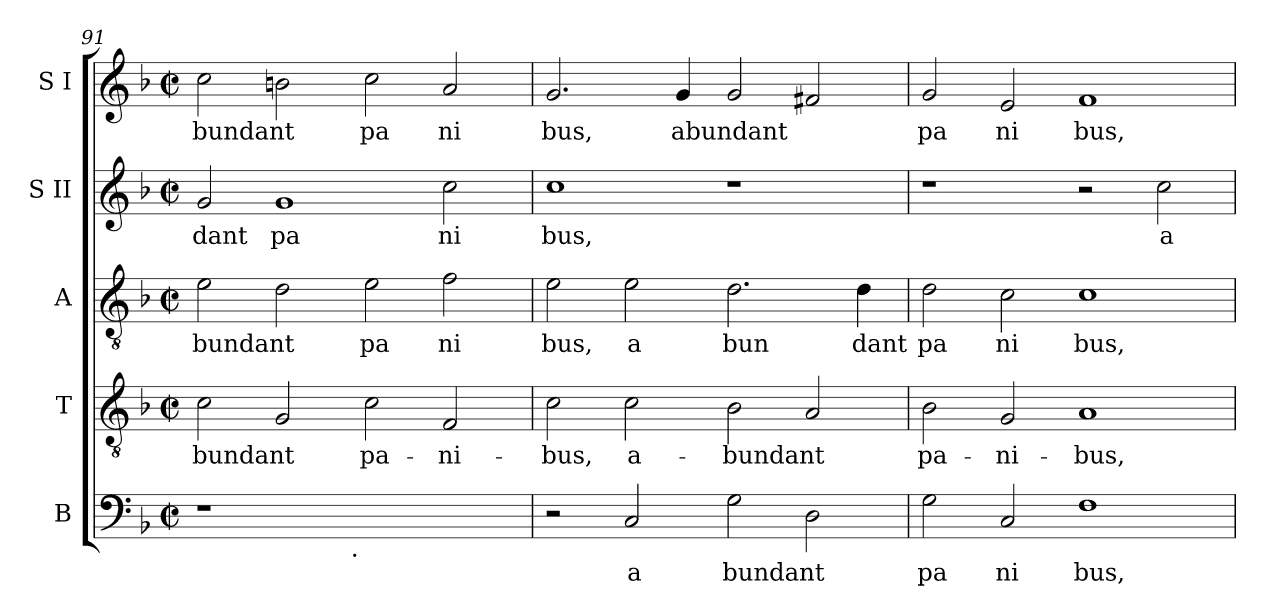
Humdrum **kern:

**kern	**text	**kern	**text	**kern	**text	**kern	**text	**kern	**text
*part5	*part5	*part4	*part4	*part3	*part3	*part2	*part2	*part1	*part1
*staff5	*staff5	*staff4	*staff4	*staff3	*staff3	*staff2	*staff2	*staff1	*staff1
*I"B	*	*I"T	*	*I"A	*	*I"S II	*	*I"S I	*
!!LO:PB:g=z
*clefF4	*	*clefGv2	*	*clefGv2	*	*clefG2	*	*clefG2	*
*k[b-]	*	*k[b-]	*	*k[b-]	*	*k[b-]	*	*k[b-]	*
*F:	*	*F:	*	*F:	*	*F:	*	*F:	*
*M2/2	*	*M2/2	*	*M2/2	*	*M2/2	*	*M2/2	*
*met(c|)	*	*met(c|)	*	*met(c|)	*	*met(c|)	*	*met(c|)	*
=91	=91	=91	=91	=91	=91	=91	=91	=91	=91
!	!	!	!LO:LY:b:cj	!	!LO:LY:b:cj	!	!LO:LY:b:cj	!	!LO:LY:b:cj
*^	*	*	*	*	*	*	*	*	*
1r	2ryy	.	2c\	bundant	2e\	-bundant	2g/	dant	2cc\	bundant
!	!	!	!	!LO:LY:b:cj	!	!LO:LY:b:cj	!	!LO:LY:b:cj	!	!LO:LY:b:cj
.	4...ryy	.	2G/	.	2d\	.	1g	pa	2bn\	.
!	!LO:TX:b:t=.	!	!	!	!	!	!	!	!	!
.	1ryy	.	.	.	.	.	.	.	.	.
!	!	!	!	!LO:LY:b:cj	!	!LO:LY:b:cj	!	!	!	!LO:LY:b:cj
1ryy	.	.	2c\	pa-	2e\	pa	.	.	2cc\	pa
!	!	!	!	!LO:LY:b:cj	!	!LO:LY:b:cj	!	!LO:LY:b:cj	!	!LO:LY:b:cj
.	.	.	2F/	-ni-	2f\	ni	2cc\	ni	2a/	ni
.	32ryy	.	.	.	.	.	.	.	.	.
=92	=92	=92	=92	=92	=92	=92	=92	=92	=92	=92
!	!	!	!	!LO:LY:b:cj	!	!LO:LY:b:cj	!	!LO:LY:b:cj	!	!LO:LY:b:cj
*v	*v	*	*	*	*	*	*	*	*	*
2r	.	2c\	-bus,	2e\	bus,	1cc	bus,	2.g/	bus,
!	!LO:LY:b:cj	!	!LO:LY:b:cj	!	!LO:LY:b:cj	!	!	!	!
2C/	a	2c\	a-	2e\	a	.	.	.	.
!	!	!	!	!	!	!	!	!	!LO:LY:b:cj
.	.	.	.	.	.	.	.	4g/	abundant
!	!LO:LY:b:cj	!	!LO:LY:b:cj	!	!LO:LY:b:cj	!	!	!	!LO:LY:b:cj
2G\	bundant	2B-\	-bundant	2.d\	bun	1r	.	2g/	.
!	!LO:LY:b:cj	!	!LO:LY:b:cj	!	!	!	!	!	!LO:LY:b:cj
2D\	.	2A/	.	.	.	.	.	2f#/	.
!	!	!	!	!	!LO:LY:b:cj	!	!	!	!
.	.	.	.	4d\	dant	.	.	.	.
=93	=93	=93	=93	=93	=93	=93	=93	=93	=93
!	!LO:LY:b:cj	!	!LO:LY:b:cj	!	!LO:LY:b:cj	!	!	!	!LO:LY:b:cj
2G\	pa	2B-\	pa-	2d\	pa	1r	.	2g/	pa
!	!LO:LY:b:cj	!	!LO:LY:b:cj	!	!LO:LY:b:cj	!	!	!	!LO:LY:b:cj
2C/	ni	2G/	-ni-	2c\	ni	.	.	2e/	ni
!	!LO:LY:b:cj	!	!LO:LY:b:cj	!	!LO:LY:b:cj	!	!	!	!LO:LY:b:cj
1F	bus,	1A	-bus,	1c	bus,	2r	.	1f	bus,
!	!	!	!	!	!	!	!LO:LY:b:cj	!	!
.	.	.	.	.	.	2cc\	a	.	.
=	=	=	=	=	=	=	=	=	=
*-	*-	*-	*-	*-	*-	*-	*-	*-	*-
